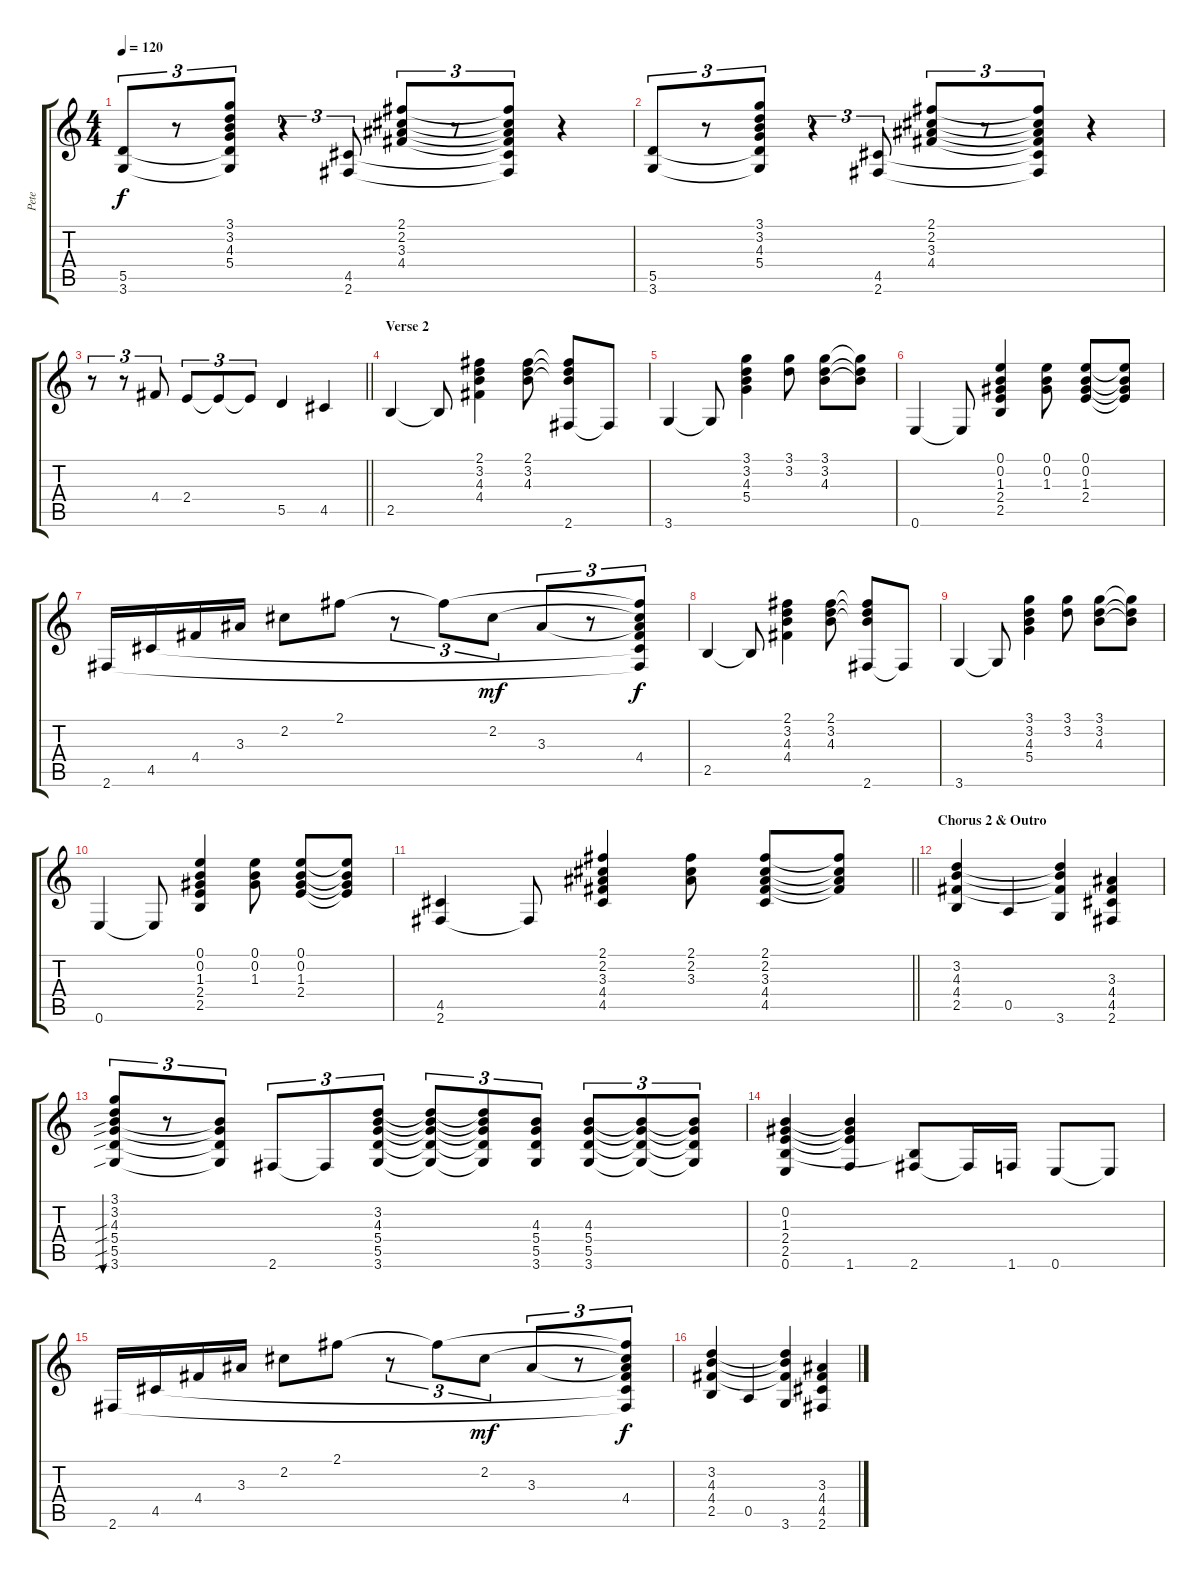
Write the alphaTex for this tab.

\track ("Pete" "Pete") {instrument acousticguitarsteel}
\staff {score tabs}
\tuning (E4 B3 G3 D3 A2 E2) {hide}
\ts (4 4)
\tempo 120
\clef g2
\ks c
(5.5 3.6).8{tu (3 2) dy f} r.8{tu (3 2)} (3.1 3.2 4.3 5.4 5.5{t} 3.6{t}).8{tu (3 2)} r.4{tu (3 2)} (4.5 2.6).8{tu (3 2)} (2.1 2.2 3.3 4.4).8{tu (3 2)} r.8{tu (3 2)} (2.1{t} 2.2{t} 3.3{t} 4.4{t} 4.5{t} 2.6{t}).8{tu (3 2)} r.4 |
(5.5 3.6).8{tu (3 2)} r.8{tu (3 2)} (3.1 3.2 4.3 5.4 5.5{t} 3.6{t}).8{tu (3 2)} r.4{tu (3 2)} (4.5 2.6).8{tu (3 2)} (2.1 2.2 3.3 4.4).8{tu (3 2)} r.8{tu (3 2)} (2.1{t} 2.2{t} 3.3{t} 4.4{t} 4.5{t} 2.6{t}).8{tu (3 2)} r.4 |
\barLineRight lightlight
r.8{tu (3 2)} r.8{tu (3 2)} 4.4.8{tu (3 2)} 2.4.8{tu (3 2)} 2.4{t}.8{tu (3 2)} 2.4{t}.8{tu (3 2)} 5.5.4 4.5.4 |
\section ("" "Verse 2")
2.5.4 2.5{t}.8 (2.1 3.2 4.3 4.4).4 (2.1 3.2 4.3).8 (2.1{t} 3.2{t} 4.3{t} 2.6).8 2.6{t}.8 |
3.6.4 3.6{t}.8 (3.1 3.2 4.3 5.4).4 (3.1 3.2).8 (3.1 3.2 4.3).8 (3.1{t} 3.2{t} 4.3{t}).8 |
0.6.4 0.6{t}.8 (0.1 0.2 1.3 2.4 2.5).4 (0.1 0.2 1.3).8 (0.1 0.2 1.3 2.4).8 (0.1{t} 0.2{t} 1.3{t} 2.4{t}).8 |
2.6.16 4.5.16 4.4.16 3.3.16 2.2.8 2.1.8 r.8{tu (3 2)} 2.1{t}.8{tu (3 2)} 2.2.8{tu (3 2) dy mf} 3.3.8{tu (3 2)} r.8{tu (3 2)} (2.1{t} 2.2{t} 3.3{t} 4.4 4.5{t} 2.6{t}).8{tu (3 2) dy f} |
2.5.4 2.5{t}.8 (2.1 3.2 4.3 4.4).4 (2.1 3.2 4.3).8 (2.1{t} 3.2{t} 4.3{t} 2.6).8 2.6{t}.8 |
3.6.4 3.6{t}.8 (3.1 3.2 4.3 5.4).4 (3.1 3.2).8 (3.1 3.2 4.3).8 (3.1{t} 3.2{t} 4.3{t}).8 |
0.6.4 0.6{t}.8 (0.1 0.2 1.3 2.4 2.5).4 (0.1 0.2 1.3).8 (0.1 0.2 1.3 2.4).8 (0.1{t} 0.2{t} 1.3{t} 2.4{t}).8 |
\barLineRight lightlight
(4.5 2.6).4 2.6{t}.8 (2.1 2.2 3.3 4.4 4.5).4 (2.1 2.2 3.3).8 (2.1 2.2 3.3 4.4 4.5).8 (2.1{t} 2.2{t} 3.3{t} 4.4{t}).8 |
\section ("" "Chorus 2 & Outro")
(3.2 4.3 4.4 2.5).4 0.5.4 (3.2{t} 4.3{t} 4.4{t} 3.6).4 (3.3 4.4 4.5 2.6).4 |
(3.1 3.2 4.3{sib} 5.4{sib} 5.5{sib} 3.6{sib}).8{tu (3 2) bu 60} r.8{tu (3 2)} (4.3{t} 5.4{t} 5.5{t} 3.6{t}).8{tu (3 2)} 2.6.8{tu (3 2)} 2.6{t}.8{tu (3 2)} (3.2 4.3 5.4 5.5 3.6).8{tu (3 2)} (3.2{t} 4.3{t} 5.4{t} 5.5{t} 3.6{t}).8{tu (3 2)} (3.2{t} 4.3{t} 5.4{t} 5.5{t} 3.6{t}).8{tu (3 2)} (4.3 5.4 5.5 3.6).8{tu (3 2)} (4.3 5.4 5.5 3.6).8{tu (3 2)} (4.3{t} 5.4{t} 5.5{t} 3.6{t}).8{tu (3 2)} (4.3{t} 5.4{t} 5.5{t} 3.6{t}).8{tu (3 2)} |
(0.2 1.3 2.4 2.5 0.6).4 (0.2{t} 1.3{t} 2.4{t} 1.6).4 (2.5{t} 2.6).8 2.6{t}.16 1.6.16 0.6.8 0.6{t}.8 |
2.6.16 4.5.16 4.4.16 3.3.16 2.2.8 2.1.8 r.8{tu (3 2)} 2.1{t}.8{tu (3 2)} 2.2.8{tu (3 2) dy mf} 3.3.8{tu (3 2)} r.8{tu (3 2)} (2.1{t} 2.2{t} 3.3{t} 4.4 4.5{t} 2.6{t}).8{tu (3 2) dy f} |
(3.2 4.3 4.4 2.5).4 0.5.4 (3.2{t} 4.3{t} 4.4{t} 3.6).4 (3.3 4.4 4.5 2.6).4
